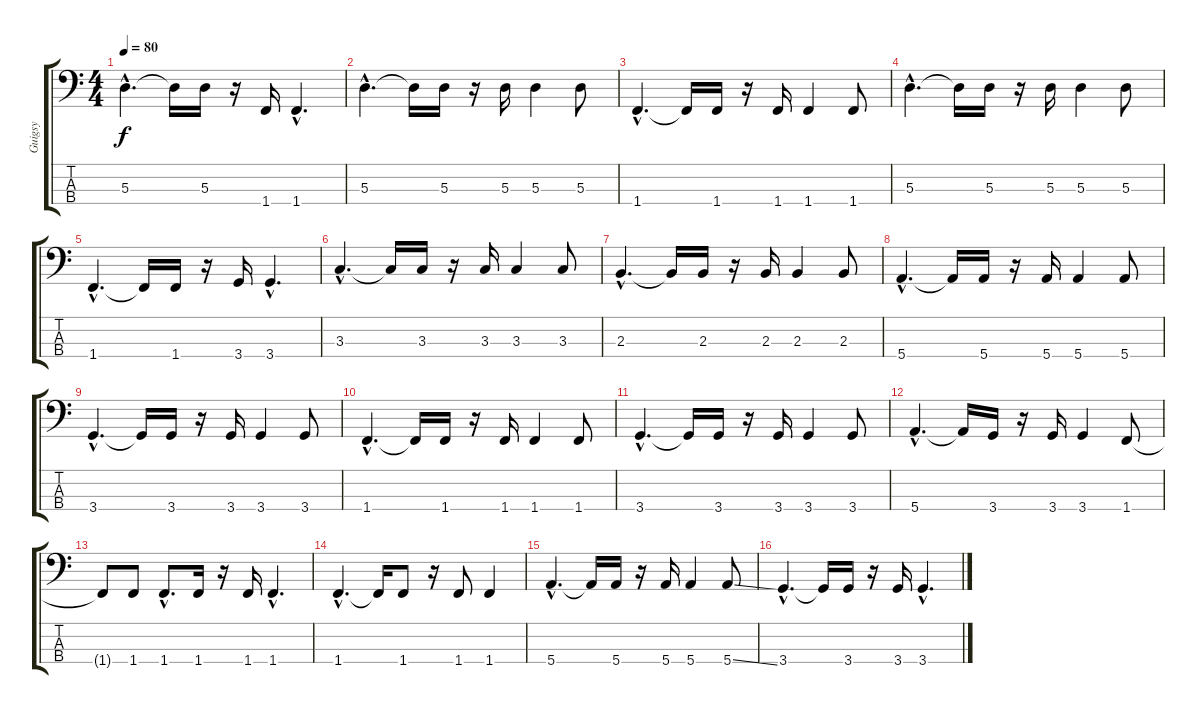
\track ("Guigsy" "Guigsy") {instrument electricbasspick}
\staff {score tabs}
\tuning (G2 D2 A1 E1) {hide}
\ts (4 4)
\tempo 80
\clef f4
\ks c
5.3{hac}.4{d dy f} 5.3{t}.16 5.3.16 r.16 1.4.16 1.4{hac}.4{d} |
5.3{hac}.4{d} 5.3{t}.16 5.3.16 r.16 5.3.16 5.3.4 5.3.8 |
1.4{hac}.4{d} 1.4{t}.16 1.4.16 r.16 1.4.16 1.4.4 1.4.8 |
5.3{hac}.4{d} 5.3{t}.16 5.3.16 r.16 5.3.16 5.3.4 5.3.8 |
1.4{hac}.4{d} 1.4{t}.16 1.4.16 r.16 3.4.16 3.4{hac}.4{d} |
3.3{hac}.4{d} 3.3{t}.16 3.3.16 r.16 3.3.16 3.3.4 3.3.8 |
2.3{hac}.4{d} 2.3{t}.16 2.3.16 r.16 2.3.16 2.3.4 2.3.8 |
5.4{hac}.4{d} 5.4{t}.16 5.4.16 r.16 5.4.16 5.4.4 5.4.8 |
3.4{hac}.4{d} 3.4{t}.16 3.4.16 r.16 3.4.16 3.4.4 3.4.8 |
1.4{hac}.4{d} 1.4{t}.16 1.4.16 r.16 1.4.16 1.4.4 1.4.8 |
3.4{hac}.4{d} 3.4{t}.16 3.4.16 r.16 3.4.16 3.4.4 3.4.8 |
5.4{hac}.4{d} 5.4{t}.16 3.4.16 r.16 3.4.16 3.4.4 1.4.8 |
1.4{t}.8 1.4.8 1.4{hac}.8{d} 1.4.16 r.16 1.4.16 1.4{hac}.4{d} |
1.4{hac}.4{d} 1.4{t}.16 1.4.8 r.16 1.4.8 1.4.4 |
5.4{hac}.4{d} 5.4{t}.16 5.4.16 r.16 5.4.16 5.4.4 5.4{ss}.8 |
3.4{hac}.4{d} 3.4{t}.16 3.4.16 r.16 3.4.16 3.4{hac}.4{d}
